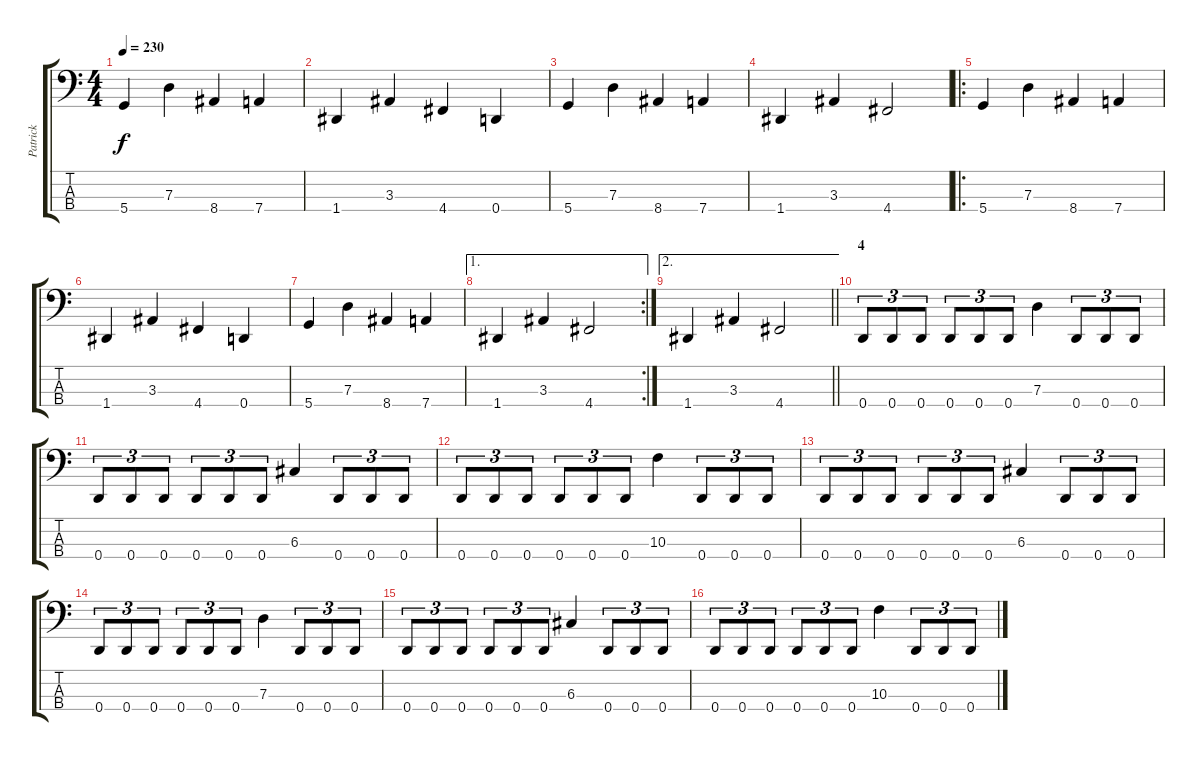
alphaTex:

\track ("Patrick" "Patrick") {instrument electricbasspick}
\staff {score tabs}
\tuning (F2 C2 G1 D1) {hide}
\ts (4 4)
\tempo 230
\clef f4
\ks c
5.4.4{dy f} 7.3.4 8.4.4 7.4.4 |
1.4.4 3.3.4 4.4.4 0.4.4 |
5.4.4 7.3.4 8.4.4 7.4.4 |
1.4.4 3.3.4 4.4.2 |
\ro
5.4.4 7.3.4 8.4.4 7.4.4 |
1.4.4 3.3.4 4.4.4 0.4.4 |
5.4.4 7.3.4 8.4.4 7.4.4 |
\ae 1
\rc 2
1.4.4 3.3.4 4.4.2 |
\ae 2
\barLineRight lightlight
1.4.4 3.3.4 4.4.2 |
\section ("" "4")
0.4.8{tu (3 2)} 0.4.8{tu (3 2)} 0.4.8{tu (3 2)} 0.4.8{tu (3 2)} 0.4.8{tu (3 2)} 0.4.8{tu (3 2)} 7.3.4 0.4.8{tu (3 2)} 0.4.8{tu (3 2)} 0.4.8{tu (3 2)} |
0.4.8{tu (3 2)} 0.4.8{tu (3 2)} 0.4.8{tu (3 2)} 0.4.8{tu (3 2)} 0.4.8{tu (3 2)} 0.4.8{tu (3 2)} 6.3.4 0.4.8{tu (3 2)} 0.4.8{tu (3 2)} 0.4.8{tu (3 2)} |
0.4.8{tu (3 2)} 0.4.8{tu (3 2)} 0.4.8{tu (3 2)} 0.4.8{tu (3 2)} 0.4.8{tu (3 2)} 0.4.8{tu (3 2)} 10.3.4 0.4.8{tu (3 2)} 0.4.8{tu (3 2)} 0.4.8{tu (3 2)} |
0.4.8{tu (3 2)} 0.4.8{tu (3 2)} 0.4.8{tu (3 2)} 0.4.8{tu (3 2)} 0.4.8{tu (3 2)} 0.4.8{tu (3 2)} 6.3.4 0.4.8{tu (3 2)} 0.4.8{tu (3 2)} 0.4.8{tu (3 2)} |
0.4.8{tu (3 2)} 0.4.8{tu (3 2)} 0.4.8{tu (3 2)} 0.4.8{tu (3 2)} 0.4.8{tu (3 2)} 0.4.8{tu (3 2)} 7.3.4 0.4.8{tu (3 2)} 0.4.8{tu (3 2)} 0.4.8{tu (3 2)} |
0.4.8{tu (3 2)} 0.4.8{tu (3 2)} 0.4.8{tu (3 2)} 0.4.8{tu (3 2)} 0.4.8{tu (3 2)} 0.4.8{tu (3 2)} 6.3.4 0.4.8{tu (3 2)} 0.4.8{tu (3 2)} 0.4.8{tu (3 2)} |
0.4.8{tu (3 2)} 0.4.8{tu (3 2)} 0.4.8{tu (3 2)} 0.4.8{tu (3 2)} 0.4.8{tu (3 2)} 0.4.8{tu (3 2)} 10.3.4 0.4.8{tu (3 2)} 0.4.8{tu (3 2)} 0.4.8{tu (3 2)}
